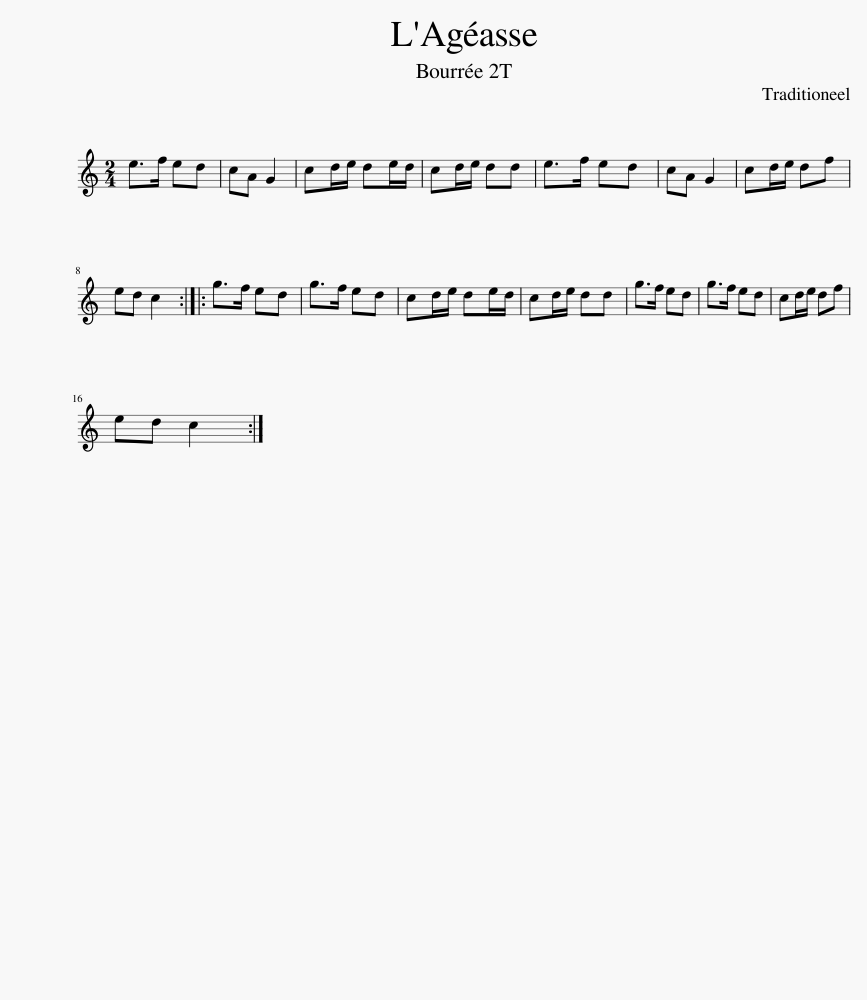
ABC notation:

X:1
L:1/8
M:2/4
I:linebreak $
K:C
V:1 treble
V:1
 e>f ed | cA G2 | cd/e/ de/d/ | cd/e/ dd | e>f ed | %5
 cA G2 | cd/e/ df |$ ed c2 :: g>f ed | g>f ed | %10
 cd/e/ de/d/ | cd/e/ dd | g>f ed | g>f ed | cd/e/ df |$ %15
 ed c2 :| %16
